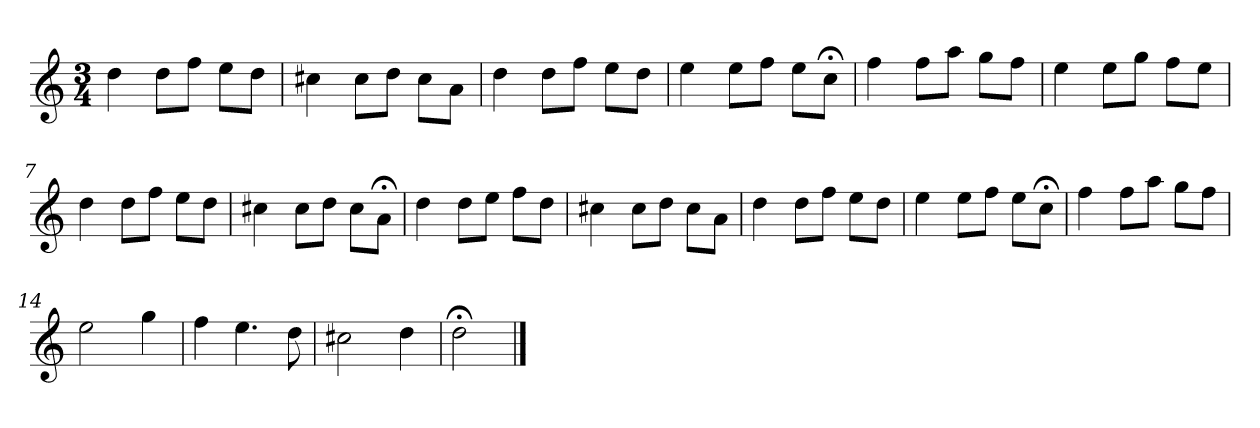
**kern
*part1
*staff1
*k[]
*a:
*M3/4
*MM120
=1
4dd
8ddL
8ffJ
8eeL
8ddJ
=2
4cc#X
8cc#L
8ddJ
8cc#L
8aJ
=3
4dd
8ddL
8ffJ
8eeL
8ddJ
=4
4ee
8eeL
8ffJ
8eeL
8cc;<J
=5
4ff
8ffL
8aaJ
8ggL
8ffJ
=6
4ee
8eeL
8ggJ
8ffL
8eeJ
=7
4dd
8ddL
8ffJ
8eeL
8ddJ
=8
4cc#X
8cc#L
8ddJ
8cc#L
8a;<J
=9
4dd
8ddL
8eeJ
8ffL
8ddJ
=10
4cc#X
8cc#L
8ddJ
8cc#L
8aJ
=11
4dd
8ddL
8ffJ
8eeL
8ddJ
=12
4ee
8eeL
8ffJ
8eeL
8cc;<J
=13
4ff
8ffL
8aaJ
8ggL
8ffJ
=14
2ee
4gg
=15
4ff
4.ee
8dd
=16
2cc#X
4dd
=17
2dd;<
==
*-
